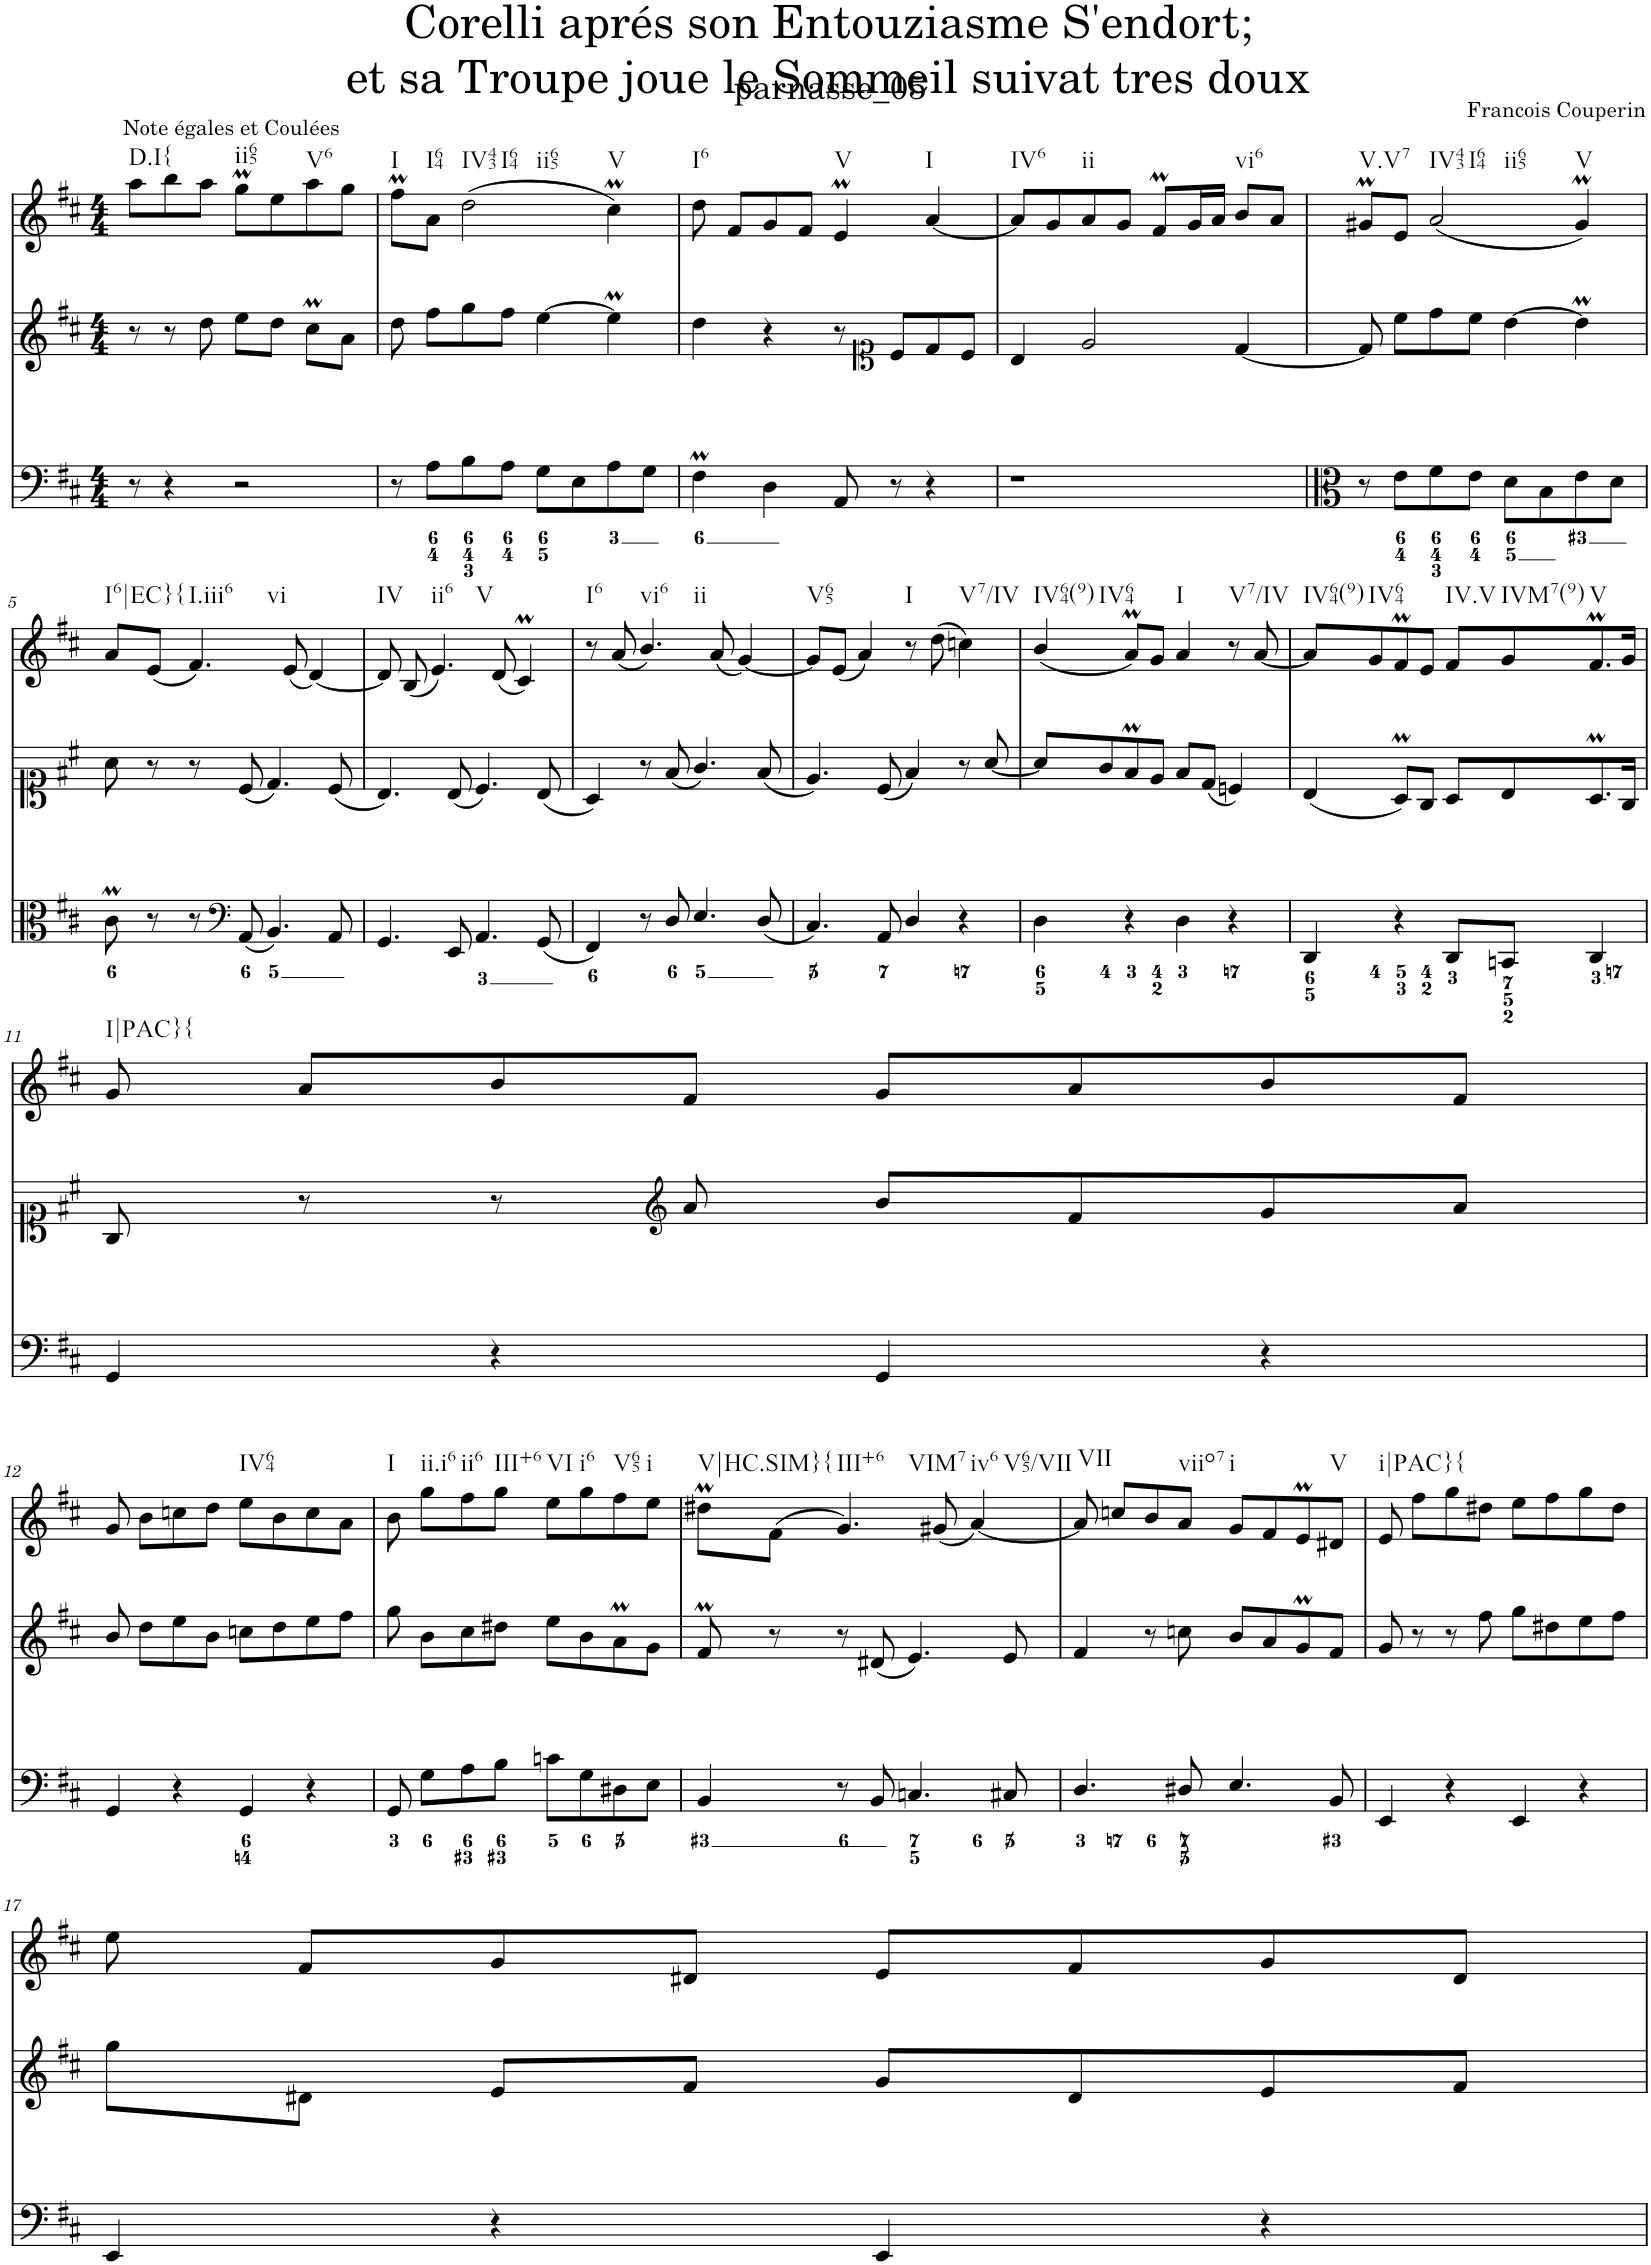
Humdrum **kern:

**kern	**kern	**kern
*part1	*part1	*part1
*staff3	*staff2	*staff1
*I"Piano	*	*
*I'Pno.	*	*
*clefF4	*clefG2	*clefG2
*k[f#c#]	*k[f#c#]	*k[f#c#]
*M4/4	*M4/4	*M4/4
=	=	=
!	!	!LO:TX:a:t=Note égales et Coulées
!	!	!LO:TX:b:t=D.I{
8r	8r	8aa\L
4r	8r	8bb\
.	8dd\	8aa\J
!	!	!LO:TX:b:t=ii65
2r	8ee\L	8ggM\L
.	8dd\J	8ee\
!	!	!LO:TX:b:t=V6
.	8cc#m\L	8aa\
.	8a\J	8gg\J
=1	=1	=1
!	!	!LO:TX:b:t=I
8r	8dd\	8ff#m\L
!	!	!LO:TX:b:t=I64
8A\L	8ff#\L	8a\J
!	!	!LO:TX:b:t=IV43
!	!	!LO:TX:b:t=I64
!	!	!LO:TX:b:t=ii65
8B\	8gg\	(2dd\
8A\J	8ff#\J	.
8G\L	[4ee\	.
8E\	.	.
!	!	!LO:TX:b:t=V
8A\	4eeM\]	4cc#m\)
8G\J	.	.
=2	=2	=2
!	!	!LO:TX:b:t=I6
4F#m\	4dd\	8dd\
.	.	8f#/L
4D\	4r	8g/
.	.	8f#/J
!	!	!LO:TX:b:t=V
8AA/	8r	4eM/
*	*clefC1	*
8r	8c#/L	.
!	!	!LO:TX:b:t=I
4r	8d/	[4a/
.	8c#/J	.
=3	=3	=3
!	!	!LO:TX:b:t=IV6
1r	4B/	8a/L]
.	.	8g/
!	!	!LO:TX:b:t=ii
.	2e/	8a/
.	.	8g/J
.	.	8f#m/L
.	.	16g/L
.	.	16a/JJ
!	!	!LO:TX:b:t=vi6
.	[4d/	8b/L
.	.	8a/J
=4	=4	=4
!	!	!LO:TX:b:t=V.V7
8r	8d/]	8g#Xm/L
8e\L	8cc#\L	8e/J
!	!	!LO:TX:b:t=IV43
!	!	!LO:TX:b:t=I64
!	!	!LO:TX:b:t=ii65
8f#\	8dd\	(2a/
8e\J	8cc#\J	.
8d\L	[4b\	.
8B\	.	.
!	!	!LO:TX:b:t=V
8e\	4bM\]	4g#m/)
8d\J	.	.
!!LO:LB:g=z
=5	=5	=5
!	!	!LO:TX:b:t=I6|EC}{
8c#m\	8a\	8a/L
8r	8r	(8e/J
!	!	!LO:TX:b:t=I.iii6
!	!	!LO:TX:b:t=vi
8r	8r	4.f#/)
*clefF4	*	*
8AA/	8c#/	.
4.BB/	4.d/	.
.	.	(8e/
.	.	[4d/)
8AA/	8c#/	.
=6	=6	=6
!	!	!LO:TX:b:t=IV
4.GG/	4.B/	8d/]
.	.	(8B/
!	!	!LO:TX:b:t=ii6
!	!	!LO:TX:b:t=V
.	.	4.e/)
8EE/	8B/	.
4.AA/	4.c#/	.
.	.	(8d/
.	.	4c#m/)
8GG/	8B/	.
=7	=7	=7
!	!	!LO:TX:b:t=I6
4FF#/	4A/	8r
.	.	(8a/
!	!	!LO:TX:b:t=vi6
!	!	!LO:TX:b:t=ii
8r	8r	4.b/)
8D/	8f#/	.
4.E/	4.g/	.
.	.	(8a/
.	.	[4g/)
8D/	8f#/	.
=8	=8	=8
!	!	!LO:TX:b:t=V65
4.C#/	4.e/	8g/L]
.	.	(8e/J
.	.	4a/)
8AA/	8c#/	.
!	!	!LO:TX:b:t=I
4D/	4f#/	8r
.	.	(8dd\
!	!	!LO:TX:b:t=V7/IV
4r	8r	4ccn\)
.	[8a/	.
=9	=9	=9
!	!	!LO:TX:b:t=IV64(9)
!	!	!LO:TX:b:t=IV64
4D\	8a/L]	(4b/
.	8g/	.
4r	8f#m/	8aM/L)
.	8e/J	8g/J
!	!	!LO:TX:b:t=I
4D\	8f#/L	4a/
.	8d/J	.
!	!	!LO:TX:b:t=V7/IV
4r	4cn/	8r
.	.	[8a/
=10	=10	=10
!	!	!LO:TX:b:t=IV64(9)
4DD/	4B/	8a/L]
!	!	!LO:TX:b:t=IV64
.	.	8g/
4r	8AM/L	8f#m/
.	8G/J	8e/J
!	!	!LO:TX:b:t=IV.V
8DD/L	8A/L	8f#/L
!	!	!LO:TX:b:t=IVM7(9)
8CCn/J	8B/	8g/
!	!	!LO:TX:b:t=V
4DD/	8.AM/	8.f#m/
.	16G/Jk	16g/Jk
!!LO:LB:g=z
=11	=11	=11
!	!	!LO:TX:b:t=I|PAC}{
4GG/	8G/	8g/
.	8r	8a/L
4r	8r	8b/
*	*clefG2	*
.	8a/	8f#/J
4GG/	8b/L	8g/L
.	8f#/	8a/
4r	8g/	8b/
.	8a/J	8f#/J
!!LO:LB:g=z
=12	=12	=12
4GG/	8b/	8g/
.	8dd\L	8b\L
4r	8ee\	8ccn\
.	8b\J	8dd\J
!	!	!LO:TX:b:t=IV64
4GG/	8ccn\L	8ee\L
.	8dd\	8b\
4r	8ee\	8cc\
.	8ff#\J	8a\J
=13	=13	=13
!	!	!LO:TX:b:t=I
8GG/	8gg\	8b\
!	!	!LO:TX:b:t=ii.i6
8G\L	8b\L	8gg\L
!	!	!LO:TX:b:t=ii6
8A\	8cc#\	8ff#\
!	!	!LO:TX:b:t=III+6
8B\J	8dd#X\J	8gg\J
!	!	!LO:TX:b:t=VI
8cn\L	8ee\L	8ee\L
!	!	!LO:TX:b:t=i6
8G\	8b\	8gg\
!	!	!LO:TX:b:t=V65
8D#X\	8aM\	8ff#\
!	!	!LO:TX:b:t=i
8E\J	8g\J	8ee\J
=14	=14	=14
!	!	!LO:TX:b:t=V|HC.SIM}{
4BB/	8f#m/	8dd#Xm\L
.	8r	(8f#\J
!	!	!LO:TX:b:t=III+6
!	!	!LO:TX:b:t=VIM7
8r	8r	4.g/)
8BB/	8d#X/	.
4.Cn/	4.e/	.
.	.	(8g#X/
!	!	!LO:TX:b:t=iv6
!	!	!LO:TX:b:t=V65/VII
.	.	[4a/)
8C#X/	8e/	.
=15	=15	=15
!	!	!LO:TX:b:t=VII
4.D/	4f#/	8a/]
.	.	8ccn/L
.	8r	8b/
!	!	!LO:TX:b:t=viio7
8D#X/	8ccn\	8a/J
!	!	!LO:TX:b:t=i
4.E/	8b/L	8g/L
.	8a/	8f#/
.	8gM/	8eM/
!	!	!LO:TX:b:t=V
8BB/	8f#/J	8d#X/J
=16	=16	=16
!	!	!LO:TX:b:t=i|PAC}{
4EE/	8g/	8e/
.	8r	8ff#\L
4r	8r	8gg\
.	8ff#\	8dd#X\J
4EE/	8gg\L	8ee\L
.	8dd#X\	8ff#\
4r	8ee\	8gg\
.	8ff#\J	8dd#\J
!!LO:LB:g=z
=17	=17	=17
4EE/	8gg\L	8ee\
.	8d#X\J	8f#/L
4r	8e/L	8g/
.	8f#/J	8d#X/J
4EE/	8g/L	8e/L
.	8d#/	8f#/
4r	8e/	8g/
.	8f#/J	8d#/J
=	=	=
*-	*-	*-
